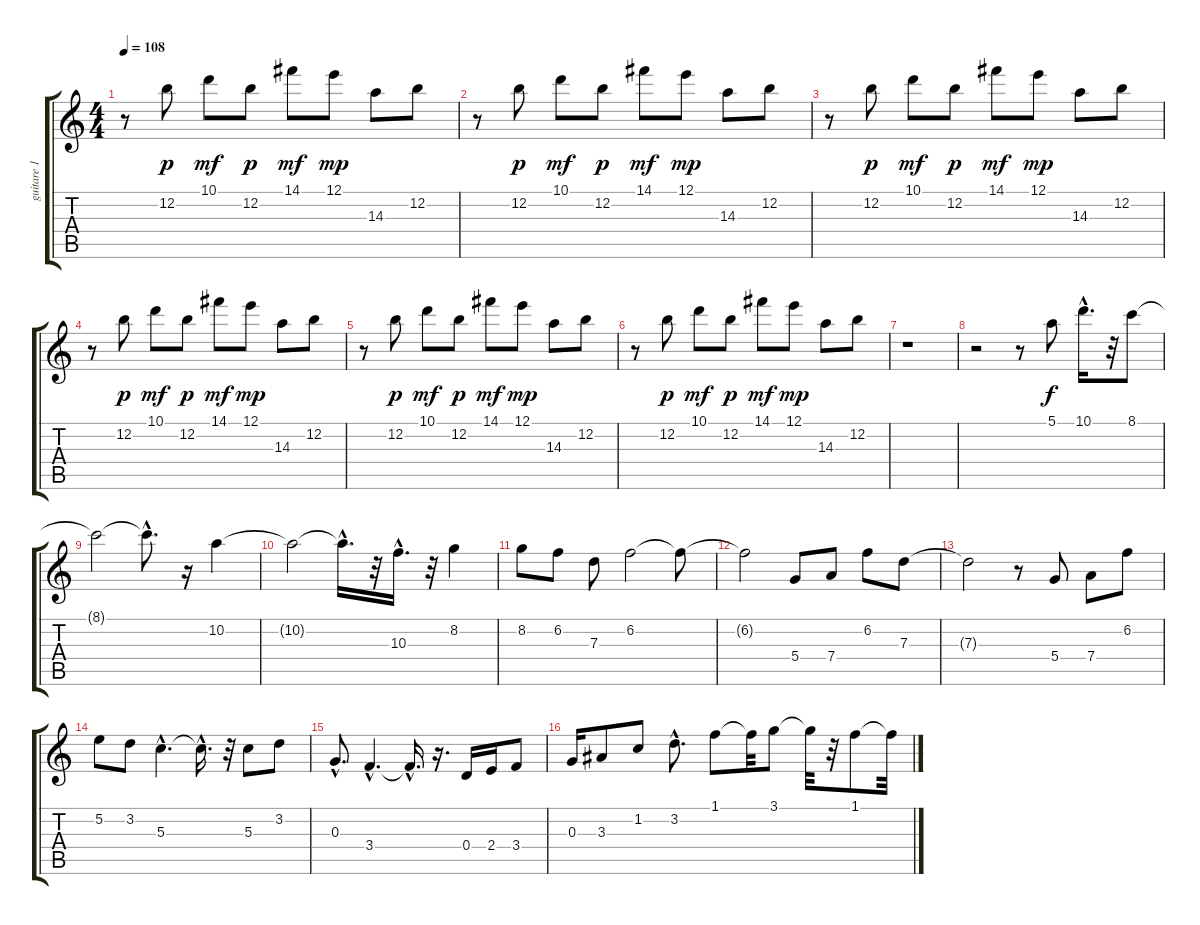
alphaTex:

\track ("guitare 1" "guitare 1") {instrument acousticguitarsteel}
\staff {score tabs}
\tuning (E4 B3 G3 D3 A2 E2) {hide}
\ts (4 4)
\tempo 108
\clef g2
\ks c
r.8{dy mp} 12.2.8{dy p} 10.1.8{dy mf} 12.2.8{dy p} 14.1.8{dy mf} 12.1.8{dy mp} 14.3.8 12.2.8 |
r.8 12.2.8{dy p} 10.1.8{dy mf} 12.2.8{dy p} 14.1.8{dy mf} 12.1.8{dy mp} 14.3.8 12.2.8 |
r.8 12.2.8{dy p} 10.1.8{dy mf} 12.2.8{dy p} 14.1.8{dy mf} 12.1.8{dy mp} 14.3.8 12.2.8 |
r.8 12.2.8{dy p} 10.1.8{dy mf} 12.2.8{dy p} 14.1.8{dy mf} 12.1.8{dy mp} 14.3.8 12.2.8 |
r.8 12.2.8{dy p} 10.1.8{dy mf} 12.2.8{dy p} 14.1.8{dy mf} 12.1.8{dy mp} 14.3.8 12.2.8 |
r.8 12.2.8{dy p} 10.1.8{dy mf} 12.2.8{dy p} 14.1.8{dy mf} 12.1.8{dy mp} 14.3.8 12.2.8 |
r.1 |
r.2 r.8 5.1.8{dy f} 10.1{hac}.16{d} r.32 8.1.8 |
8.1{t}.2 8.1{hac t}.8{d} r.16 10.2.4 |
10.2{t}.2 10.2{hac t}.16{d} r.32 10.3{hac}.16{d} r.32 8.2.4 |
8.2.8 6.2.8 7.3.8 6.2.2 6.2{t}.8 |
6.2{t}.2 5.4.8 7.4.8 6.2.8 7.3.8 |
7.3{t}.2 r.8 5.4.8 7.4.8 6.2.8 |
5.2.8 3.2.8 5.3{hac}.4{d} 5.3{hac t}.16{d} r.32 5.3.8 3.2.8 |
0.3{hac}.8{d} 3.4{hac}.4{d} 3.4{hac t}.16{d} r.16{d} 0.4.16 2.4.16 3.4.8 |
0.3.16 3.3.8 1.2.8 3.2{hac}.8{d} 1.1.8 1.1{t}.32 3.1.8 3.1{t}.32 r.32 1.1.8 1.1{t}.32
